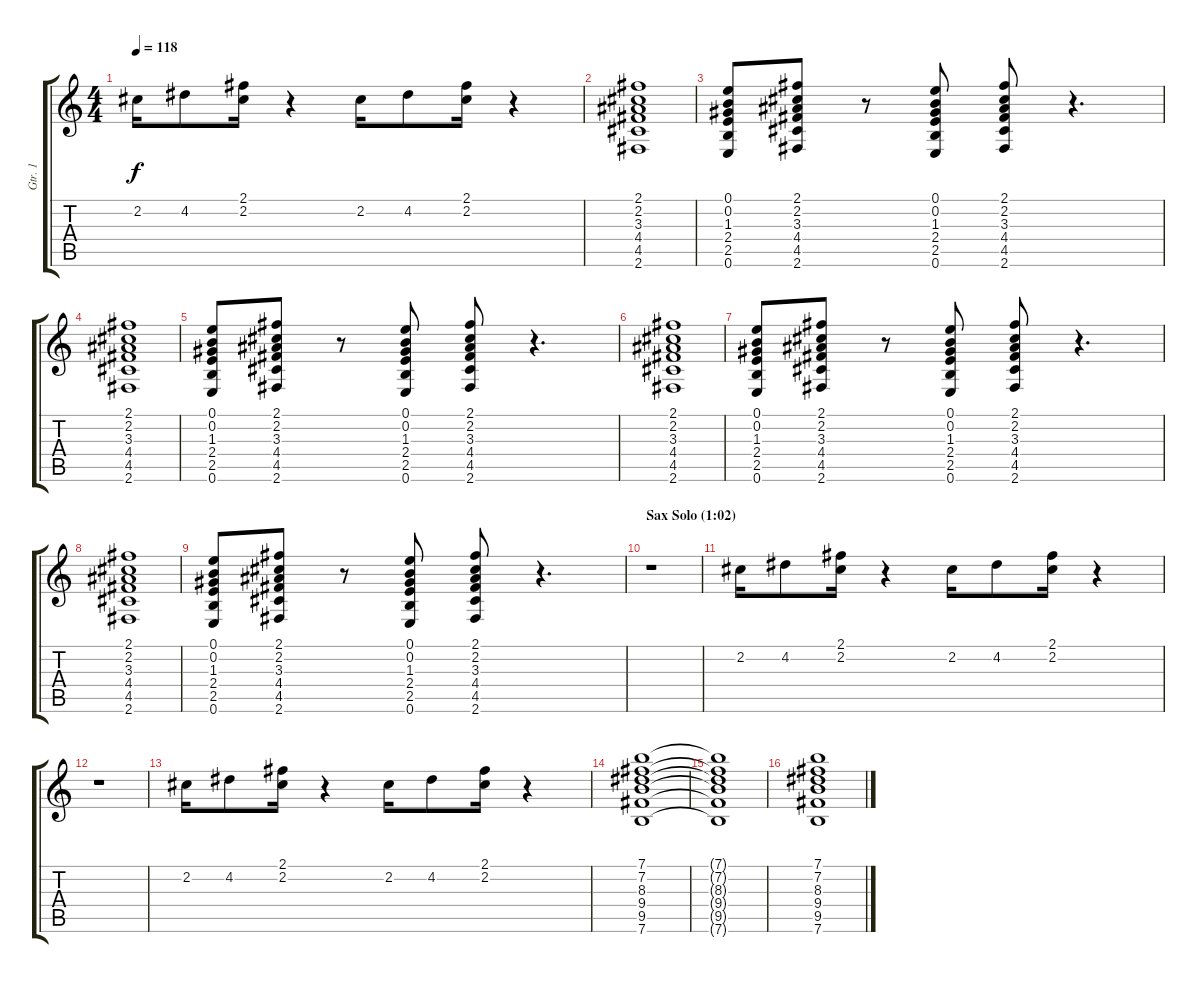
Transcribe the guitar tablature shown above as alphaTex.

\track ("Gtr. 1" "Gtr. 1") {instrument overdrivenguitar}
\staff {score tabs}
\tuning (E4 B3 G3 D3 A2 E2) {hide}
\ts (4 4)
\tempo 118
\clef g2
\ks c
2.2.16{dy f} 4.2.8 (2.1 2.2).16 r.4 2.2.16 4.2.8 (2.1 2.2).16 r.4 |
(2.1 2.2 3.3 4.4 4.5 2.6).1 |
(0.1 0.2 1.3 2.4 2.5 0.6).8 (2.1 2.2 3.3 4.4 4.5 2.6).8 r.8 (0.1 0.2 1.3 2.4 2.5 0.6).8 (2.1 2.2 3.3 4.4 4.5 2.6).8 r.4{d} |
(2.1 2.2 3.3 4.4 4.5 2.6).1 |
(0.1 0.2 1.3 2.4 2.5 0.6).8 (2.1 2.2 3.3 4.4 4.5 2.6).8 r.8 (0.1 0.2 1.3 2.4 2.5 0.6).8 (2.1 2.2 3.3 4.4 4.5 2.6).8 r.4{d} |
(2.1 2.2 3.3 4.4 4.5 2.6).1 |
(0.1 0.2 1.3 2.4 2.5 0.6).8 (2.1 2.2 3.3 4.4 4.5 2.6).8 r.8 (0.1 0.2 1.3 2.4 2.5 0.6).8 (2.1 2.2 3.3 4.4 4.5 2.6).8 r.4{d} |
(2.1 2.2 3.3 4.4 4.5 2.6).1 |
(0.1 0.2 1.3 2.4 2.5 0.6).8 (2.1 2.2 3.3 4.4 4.5 2.6).8 r.8 (0.1 0.2 1.3 2.4 2.5 0.6).8 (2.1 2.2 3.3 4.4 4.5 2.6).8 r.4{d} |
\section ("" "Sax Solo (1:02)")
r.1 |
2.2.16 4.2.8 (2.1 2.2).16 r.4 2.2.16 4.2.8 (2.1 2.2).16 r.4 |
r.1 |
2.2.16 4.2.8 (2.1 2.2).16 r.4 2.2.16 4.2.8 (2.1 2.2).16 r.4 |
(7.1 7.2 8.3 9.4 9.5 7.6).1 |
(7.1{t} 7.2{t} 8.3{t} 9.4{t} 9.5{t} 7.6{t}).1 |
(7.1 7.2 8.3 9.4 9.5 7.6).1
